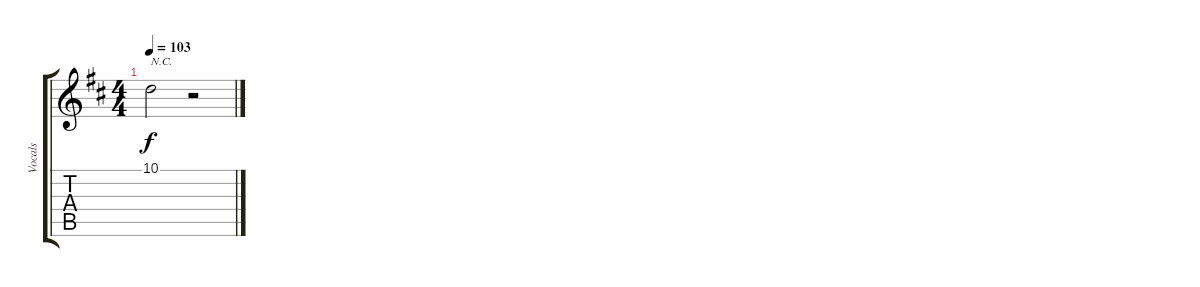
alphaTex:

\track ("Vocals" "Vocals") {instrument trumpet}
\staff {score tabs}
\tuning (E4 B3 G3 D3 A2 E2) {hide}
\ts (4 4)
\tempo 103
\clef g2
\ks d
10.1{t}.2{txt "N.C." dy f} r.2
